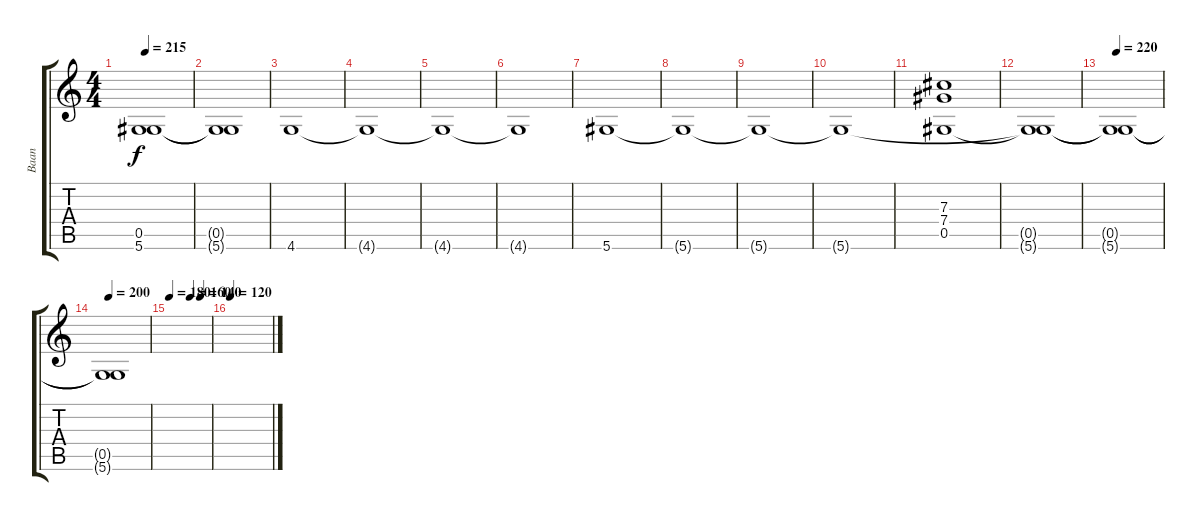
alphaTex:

\track ("Baan" "Baan") {instrument electricbassfinger}
\staff {score tabs}
\tuning (Eb4 Bb3 Gb3 Db3 Ab2 Eb2) {hide}
\ts (4 4)
\tempo 215
\clef g2
\ks c
(0.5{t} 5.6{t}).1{dy f} |
(0.5{t} 5.6{t}).1 |
4.6.1 |
4.6{t}.1 |
4.6{t}.1 |
4.6{t}.1 |
5.6.1 |
5.6{t}.1 |
5.6{t}.1 |
5.6{t}.1 |
(7.3 7.4 0.5).1 |
(0.5{t} 5.6{t}).1 |
\tempo 220
(0.5{t} 5.6{t}).1 |
\tempo 200
(0.5{t} 5.6{t}).1 |
\tempo 180
\tempo (160 0.5)
\tempo (140 0.75)
|
\tempo 120
